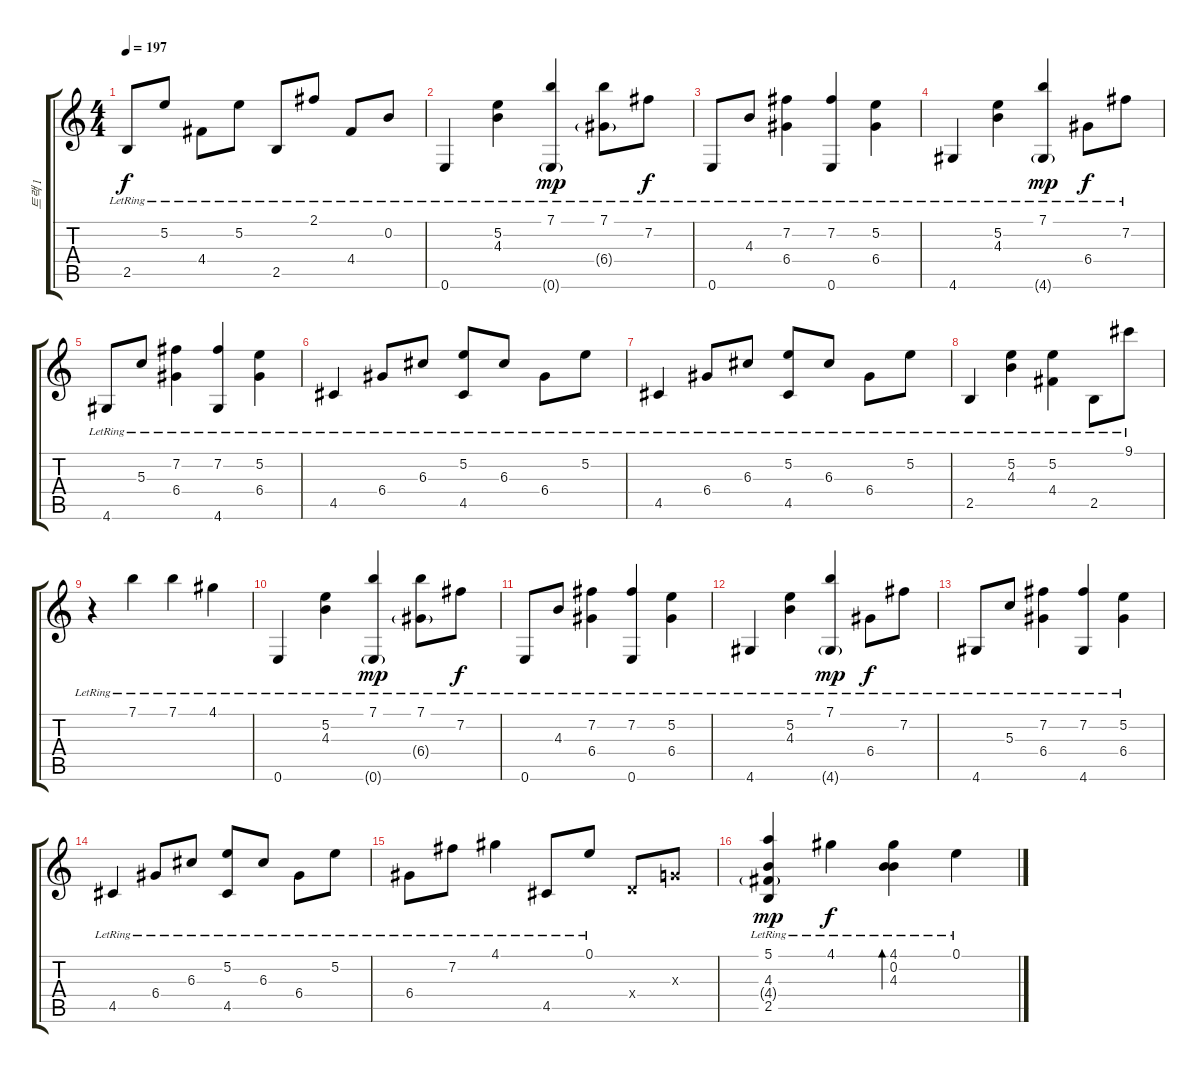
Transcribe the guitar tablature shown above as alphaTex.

\track ("트랙 1" "트랙 1") {instrument acousticguitarsteel}
\staff {score tabs}
\tuning (E4 B3 G3 D3 A2 E2) {hide}
\ts (4 4)
\tempo 197
\clef g2
\ks c
2.5{lr}.8{dy f} 5.2{lr}.8 4.4{lr}.8 5.2{lr}.8 2.5{lr}.8 2.1{lr}.8 4.4{lr}.8 0.2{lr}.8 |
0.6{lr}.4 (5.2{lr} 4.3{lr}).4 (7.1{lr} 0.6{g lr}).4{dy mp} (7.1{lr} 6.4{g lr}).8 7.2{lr}.8{dy f} |
0.6{lr}.8 4.3{lr}.8 (7.2{lr} 6.4{lr}).4 (7.2{lr} 0.6{lr}).4 (5.2{lr} 6.4{lr}).4 |
4.6{lr}.4 (5.2{lr} 4.3{lr}).4 (7.1{lr} 4.6{g lr}).4{dy mp} 6.4{lr}.8{dy f} 7.2{lr}.8 |
4.6{lr}.8 5.3{lr}.8 (7.2{lr} 6.4{lr}).4 (7.2{lr} 4.6{lr}).4 (5.2{lr} 6.4{lr}).4 |
4.5{lr}.4 6.4{lr}.8 6.3{lr}.8 (5.2{lr} 4.5{lr}).8 6.3{lr}.8 6.4{lr}.8 5.2{lr}.8 |
4.5{lr}.4 6.4{lr}.8 6.3{lr}.8 (5.2{lr} 4.5{lr}).8 6.3{lr}.8 6.4{lr}.8 5.2{lr}.8 |
2.5{lr}.4 (5.2{lr} 4.3{lr}).4 (5.2{lr} 4.4{lr}).4 2.5{lr}.8 9.1{lr}.8 |
r.4 7.1{lr}.4 7.1{lr}.4 4.1{lr}.4 |
0.6{lr}.4 (5.2{lr} 4.3{lr}).4 (7.1{lr} 0.6{g lr}).4{dy mp} (7.1{lr} 6.4{g lr}).8 7.2{lr}.8{dy f} |
0.6{lr}.8 4.3{lr}.8 (7.2{lr} 6.4{lr}).4 (7.2{lr} 0.6{lr}).4 (5.2{lr} 6.4{lr}).4 |
4.6{lr}.4 (5.2{lr} 4.3{lr}).4 (7.1{lr} 4.6{g lr}).4{dy mp} 6.4{lr}.8{dy f} 7.2{lr}.8 |
4.6{lr}.8 5.3{lr}.8 (7.2{lr} 6.4{lr}).4 (7.2{lr} 4.6{lr}).4 (5.2{lr} 6.4{lr}).4 |
4.5{lr}.4 6.4{lr}.8 6.3{lr}.8 (5.2{lr} 4.5{lr}).8 6.3{lr}.8 6.4{lr}.8 5.2{lr}.8 |
6.4{lr}.8 7.2{lr}.8 4.1{lr}.4 4.5{lr}.8 0.1{lr}.8 0.4{x}.8 0.3{x}.8 |
(5.1{lr} 4.3{lr} 4.4{g lr} 2.5{lr}).4{dy mp} 4.1{lr}.4{dy f} (4.1{lr} 0.2{lr} 4.3{lr}).4{bd 120} 0.1{lr}.4
